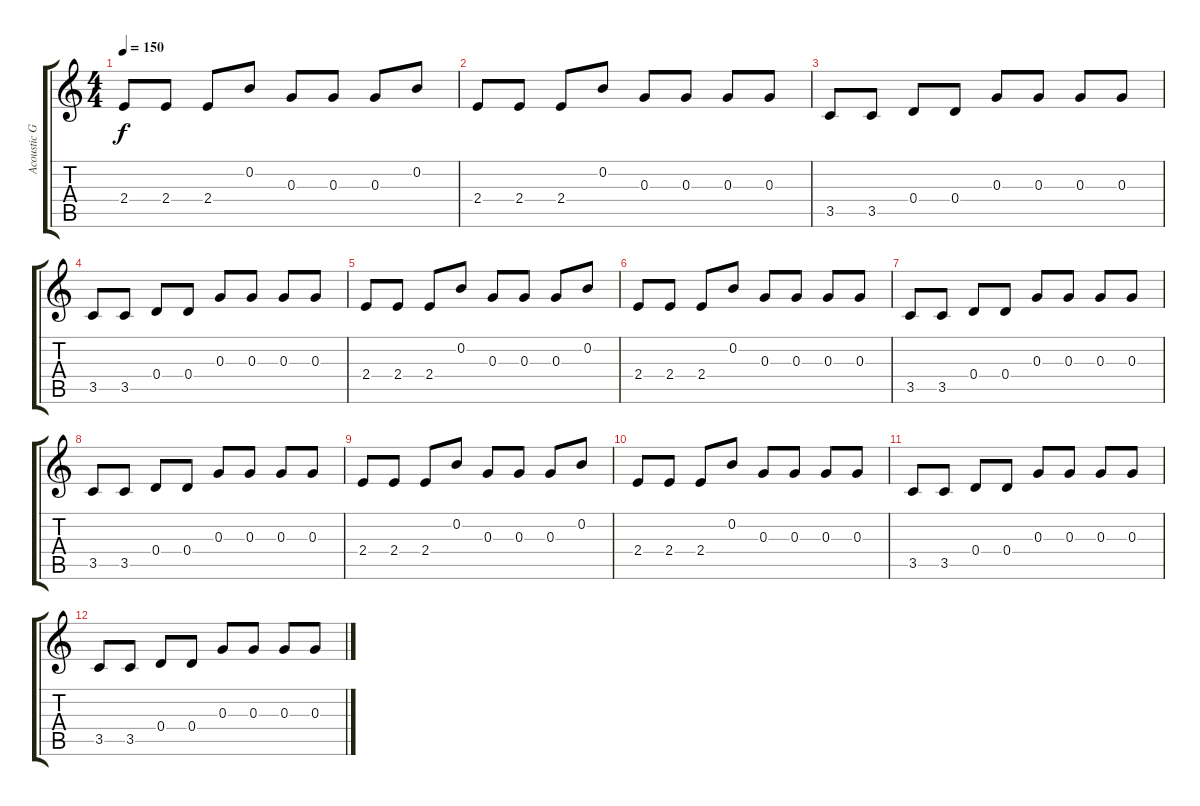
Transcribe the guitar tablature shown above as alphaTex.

\track ("Acoustic Guitar" "Acoustic G") {instrument acousticguitarsteel}
\staff {score tabs}
\tuning (E4 B3 G3 D3 A2 E2) {hide}
\ts (4 4)
\tempo 150
\clef g2
\ks c
2.4.8{dy f} 2.4.8 2.4.8 0.2.8 0.3.8 0.3.8 0.3.8 0.2.8 |
2.4.8 2.4.8 2.4.8 0.2.8 0.3.8 0.3.8 0.3.8 0.3.8 |
3.5.8 3.5.8 0.4.8 0.4.8 0.3.8 0.3.8 0.3.8 0.3.8 |
3.5.8 3.5.8 0.4.8 0.4.8 0.3.8 0.3.8 0.3.8 0.3.8 |
2.4.8 2.4.8 2.4.8 0.2.8 0.3.8 0.3.8 0.3.8 0.2.8 |
2.4.8 2.4.8 2.4.8 0.2.8 0.3.8 0.3.8 0.3.8 0.3.8 |
3.5.8 3.5.8 0.4.8 0.4.8 0.3.8 0.3.8 0.3.8 0.3.8 |
3.5.8 3.5.8 0.4.8 0.4.8 0.3.8 0.3.8 0.3.8 0.3.8 |
2.4.8 2.4.8 2.4.8 0.2.8 0.3.8 0.3.8 0.3.8 0.2.8 |
2.4.8 2.4.8 2.4.8 0.2.8 0.3.8 0.3.8 0.3.8 0.3.8 |
3.5.8 3.5.8 0.4.8 0.4.8 0.3.8 0.3.8 0.3.8 0.3.8 |
3.5.8 3.5.8 0.4.8 0.4.8 0.3.8 0.3.8 0.3.8 0.3.8
